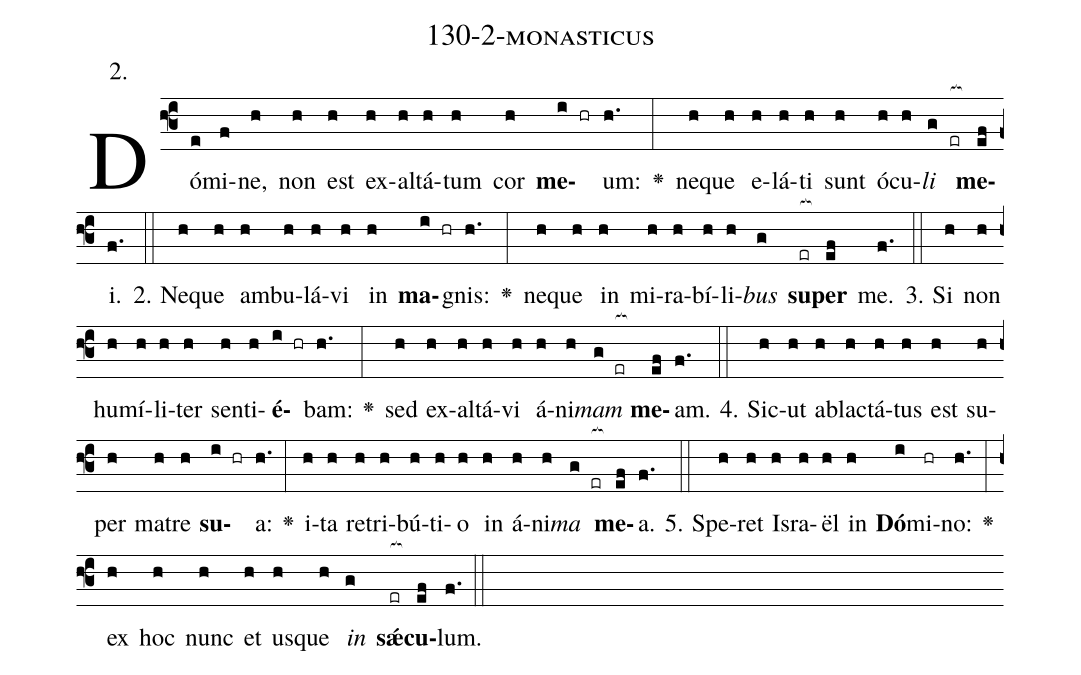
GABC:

name: 130-2-monasticus;
annotation: 2.;
%%
(f3)Dó(e)mi(f)ne,(h) non(h) est(h) ex(h)al(h)tá(h)tum(h) cor(h) <b>me</b>(i hr)um:(h.) <v>\greheightstar</v>(:) ne(h)que(h) e(h)lá(h)ti(h) sunt(h) ó(h)cu(h)<i>li</i>(g er[ocb:1{]) <b>me</b>(ef[ocb:0}])i.(f.) (::)
2. Ne(h)que(h) am(h)bu(h)lá(h)vi(h) in(h) <b>ma</b>(i hr)gnis:(h.) <v>\greheightstar</v>(:) ne(h)que(h) in(h) mi(h)ra(h)bí(h)li(h)<i>bus</i>(g) <b>su</b>(er[ocb:1{])<b>per</b>(ef[ocb:0}]) me.(f.) (::)
3. Si(h) non(h) hu(h)mí(h)li(h)ter(h) sen(h)ti(h)<b>é</b>(i hr)bam:(h.) <v>\greheightstar</v>(:) sed(h) ex(h)al(h)tá(h)vi(h) á(h)ni(h)<i>mam</i>(g er[ocb:1{]) <b>me</b>(ef[ocb:0}])am.(f.) (::)
4. Sic(h)ut(h) ab(h)lac(h)tá(h)tus(h) est(h) su(h)per(h) ma(h)tre(h) <b>su</b>(i hr)a:(h.) <v>\greheightstar</v>(:) i(h)ta(h) re(h)tri(h)bú(h)ti(h)o(h) in(h) á(h)ni(h)<i>ma</i>(g er[ocb:1{]) <b>me</b>(ef[ocb:0}])a.(f.) (::)
5. Spe(h)ret(h) Is(h)ra(h)ël(h) in(h) <b>Dó</b>(i)mi(hr)no:(h.) <v>\greheightstar</v>(:) ex(h) hoc(h) nunc(h) et(h) us(h)que(h) <i>in</i>(g) <b>sǽ</b>(er[ocb:1{])<b>cu</b>(ef[ocb:0}])lum.(f.) (::)
